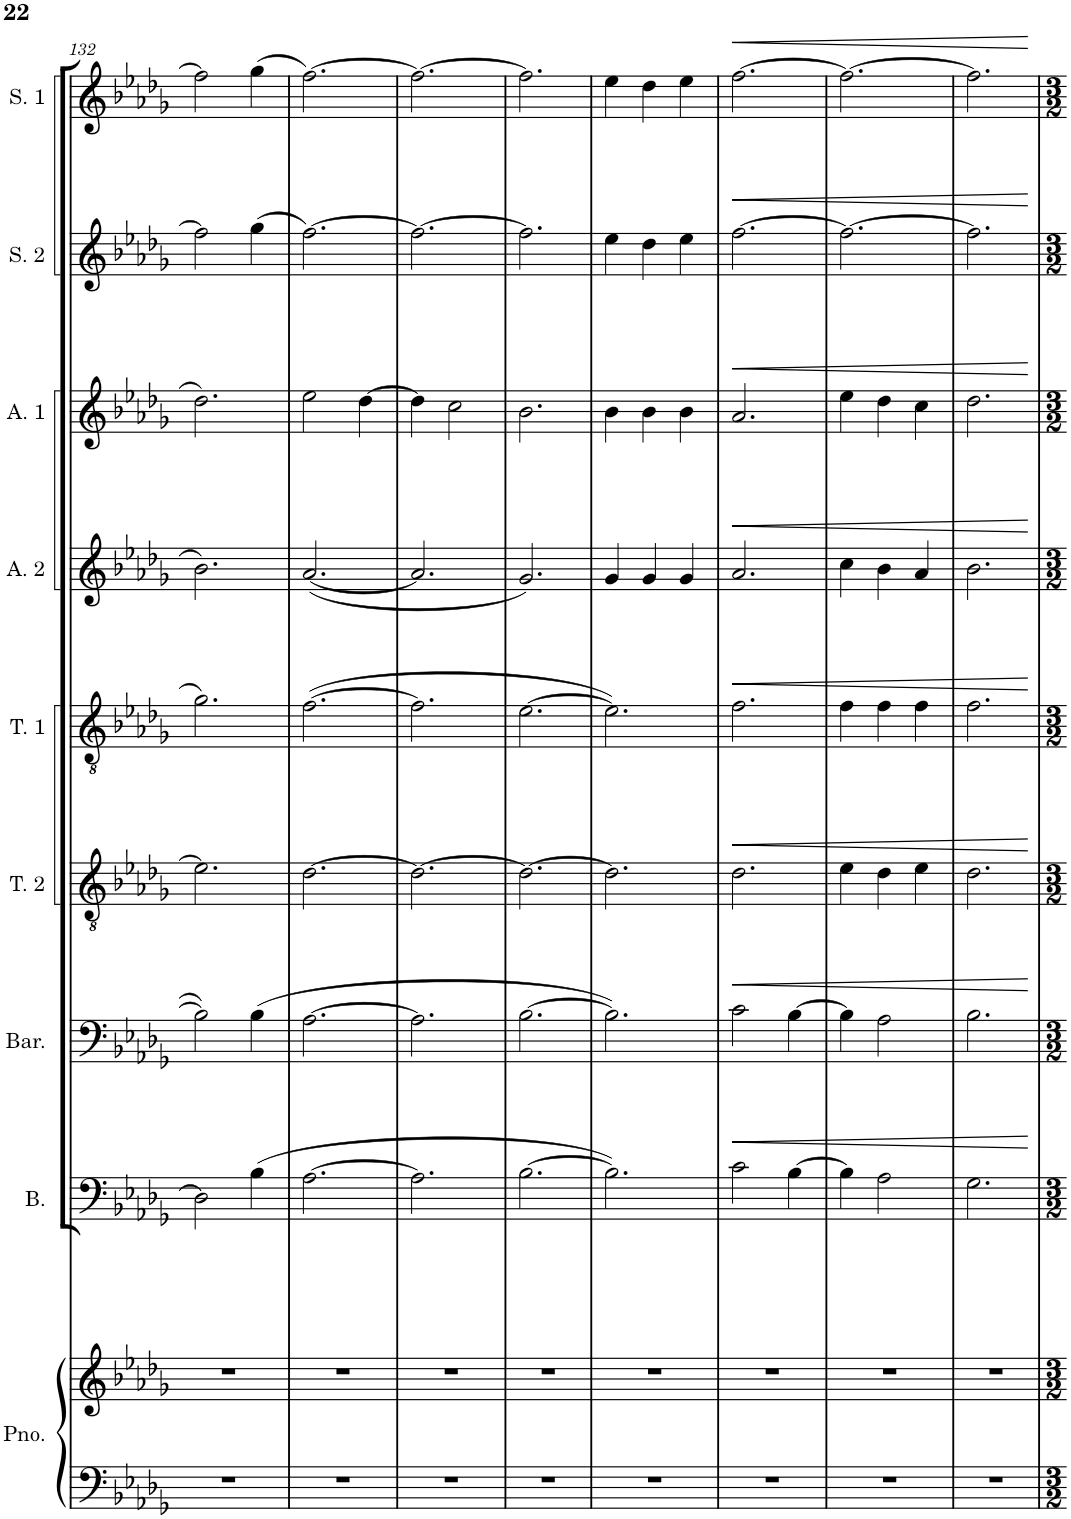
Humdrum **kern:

**kern	**kern	**kern	**kern	**kern	**kern	**kern	**kern	**kern	**kern
*part9	*part9	*part8	*part7	*part6	*part5	*part4	*part3	*part2	*part1
*staff10	*staff9	*staff8	*staff7	*staff6	*staff5	*staff4	*staff3	*staff2	*staff1
*I"Piano	*	*I"Bass	*I"Baritone	*I"Tenor 2	*I"Tenor 1	*I"Alto 2	*I"Alto 1	*I"Soprano 2	*I"Soprano 1
*I'Pno.	*	*I'B.	*I'Bar.	*I'T. 2	*I'T. 1	*I'A. 2	*I'A. 1	*I'S. 2	*I'S. 1
!!LO:PB:g=z
*clefF4	*clefG2	*clefF4	*clefF4	*clefGv2	*clefGv2	*clefG2	*clefG2	*clefG2	*clefG2
*k[b-e-a-d-g-]	*k[b-e-a-d-g-]	*k[b-e-a-d-g-]	*k[b-e-a-d-g-]	*k[b-e-a-d-g-]	*k[b-e-a-d-g-]	*k[b-e-a-d-g-]	*k[b-e-a-d-g-]	*k[b-e-a-d-g-]	*k[b-e-a-d-g-]
*M3/4	*M3/4	*M3/4	*M3/4	*M3/4	*M3/4	*M3/4	*M3/4	*M3/4	*M3/4
=132	=132	=132	=132	=132	=132	=132	=132	=132	=132
2.r	2.r	2D-\]	2B-\]	2.e-\]	2.g-\	2.b-\	2.dd-\	2ff\]	2ff\]
.	.	(4B-\	(4B-\	.	.	.	.	(4gg-\	(4gg-\
=133	=133	=133	=133	=133	=133	=133	=133	=133	=133
2.r	2.r	[2.A-\	[2.A-\	[2.d-\	([2.f\	([2.a-/	2ee-\	[2.ff\)	[2.ff\)
.	.	.	.	.	.	.	[4dd-\	.	.
=134	=134	=134	=134	=134	=134	=134	=134	=134	=134
2.r	2.r	2.A-\]	2.A-\]	2.d-\_	2.f\]	2.a-/]	4dd-\]	2.ff\_	2.ff\_
.	.	.	.	.	.	.	2cc\	.	.
=135	=135	=135	=135	=135	=135	=135	=135	=135	=135
2.r	2.r	[2.B-\	[2.B-\	2.d-\_	[2.e-\	2.g-/)	2.b-\	2.ff\]	2.ff\]
=136	=136	=136	=136	=136	=136	=136	=136	=136	=136
2.r	2.r	2.B-\])	2.B-\])	2.d-\]	2.e-\])	4g-/	4b-\	4ee-\	4ee-\
.	.	.	.	.	.	4g-/	4b-\	4dd-\	4dd-\
.	.	.	.	.	.	4g-/	4b-\	4ee-\	4ee-\
=137	=137	=137	=137	=137	=137	=137	=137	=137	=137
2.r	2.r	2c\	2c\	2.d-\	2.f\	2.a-/	2.a-/	[2.ff\	[2.ff\
.	.	[4B-\	[4B-\	.	.	.	.	.	.
=138	=138	=138	=138	=138	=138	=138	=138	=138	=138
2.r	2.r	4B-\]	4B-\]	4e-\	4f\	4cc\	4ee-\	2.ff\_	2.ff\_
.	.	2A-\	2A-\	4d-\	4f\	4b-\	4dd-\	.	.
.	.	.	.	4e-\	4f\	4a-/	4cc\	.	.
=139	=139	=139	=139	=139	=139	=139	=139	=139	=139
2.r	2.r	2.G-\	2.B-\	2.d-\	2.f\	2.b-\	2.dd-\	2.ff\]	2.ff\]
=	=	=	=	=	=	=	=	=	=
*-	*-	*-	*-	*-	*-	*-	*-	*-	*-
